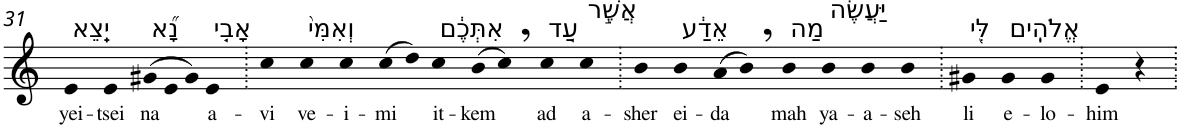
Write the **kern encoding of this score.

**kern	**text
*part1	*part1
*staff1	*staff1
*I"Piano	*
*I'Pno	*
!!LO:PB:g=z
*clefG2	*
*k[]	*
=31	=31
!LO:TX:a:t=יֵֽצֵא	!
!	!LO:LY:b
4e	yei-
!	!LO:LY:b
4e	-tsei
*Xtuplet	*
!LO:TX:a:t=נָ֞א	!
!	!LO:LY:b
(>12g#X	na
12e	.
12g#)	.
!LO:TX:a:t=אָבִ֤י	!
!	!LO:LY:b
4e	a-
=32.	=32.
!	!LO:LY:b
4cc	-vi
!LO:TX:a:t=וְאִמִּי֙	!
!	!LO:LY:b
4cc	ve-
!	!LO:LY:b
4cc	-i-
!	!LO:LY:b
(>8cc	-mi
8dd)	.
!LO:TX:a:t=אִתְּכֶ֔ם	!
!	!LO:LY:b
4cc	it-
!	!LO:LY:b
(>8b	-kem
8cc,)	.
!LO:TX:a:t=עַ֚ד	!
!	!LO:LY:b
4cc	ad
!LO:TX:a:t=אֲשֶׁ֣ר	!
!	!LO:LY:b
4cc	a-
=33.	=33.
!	!LO:LY:b
4b	-sher
!LO:TX:a:t=אֵדַ֔ע	!
!	!LO:LY:b
4b	ei-
!	!LO:LY:b
(>8a	-da
8b,)	.
!LO:TX:a:t=מַה	!
!	!LO:LY:b
4b	mah
!LO:TX:a:t=יַּעֲשֶׂה	!
!	!LO:LY:b
4b	ya-
!	!LO:LY:b
4b	-a-
!	!LO:LY:b
4b	-seh
=34.	=34.
!LO:TX:a:t=לִּ֖י	!
!	!LO:LY:b
4g#X	li
!LO:TX:a:t=אֱלֹהִֽים	!
!	!LO:LY:b
4g#	e-
!	!LO:LY:b
4g#	-lo-
=35.	=35.
!	!LO:LY:b
4e	-him
4r	.
=.	=.
*-	*-
